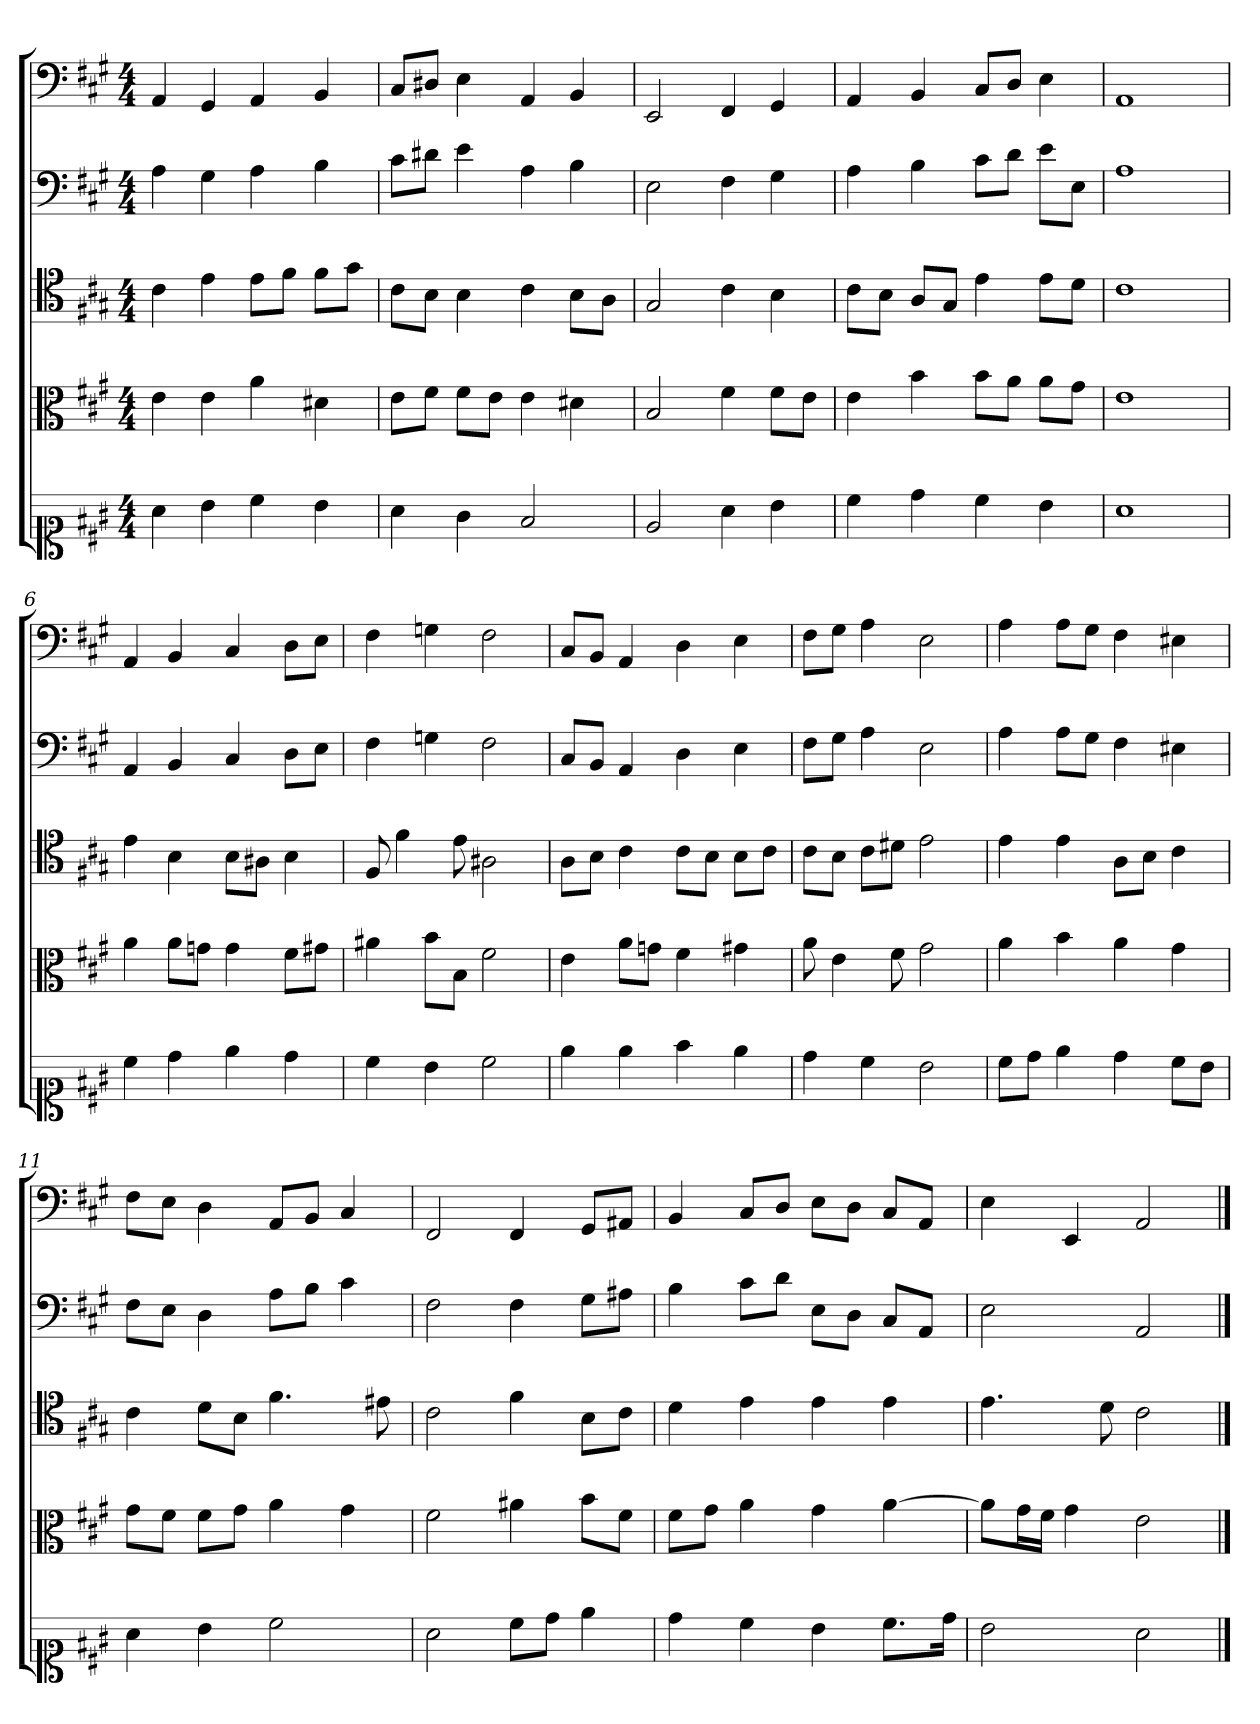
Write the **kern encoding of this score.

**kern	**kern	**kern	**kern	**kern
*part5	*part4	*part3	*part2	*part1
*staff5	*staff4	*staff3	*staff2	*staff1
*clefC1	*clefC3	*clefC4	*clefF4	*clefF4
*k[f#c#g#]	*k[f#c#g#]	*k[f#c#g#]	*k[f#c#g#]	*k[f#c#g#]
*A:	*A:	*A:	*A:	*A:
*M4/4	*M4/4	*M4/4	*M4/4	*M4/4
=1	=1	=1	=1	=1
4a	4e	4c#	4A	4AA
4b	4e	4e	4G#	4GG#
4cc#	4a	8e\L	4A	4AA
.	.	8f#\J	.	.
4b	4d#X	8f#\L	4B	4BB
.	.	8g#\J	.	.
=2	=2	=2	=2	=2
4a	8e\L	8c#\L	8c#\L	8C#/L
.	8f#\J	8B\J	8d#X\J	8D#X/J
4g#	8f#\L	4B	4e	4E
.	8e\J	.	.	.
2f#	4e	4c#	4A	4AA
.	4d#X	8B\L	4B	4BB
.	.	8A\J	.	.
=3	=3	=3	=3	=3
2e	2B	2G#	2E	2EE
4a	4f#	4c#	4F#	4FF#
4b	8f#\L	4B	4G#	4GG#
.	8e\J	.	.	.
=4	=4	=4	=4	=4
4cc#	4e	8c#\L	4A	4AA
.	.	8B\J	.	.
4dd	4b	8A/L	4B	4BB
.	.	8G#/J	.	.
4cc#	8b\L	4e	8c#\L	8C#/L
.	8a\J	.	8d\J	8D/J
4b	8a\L	8e\L	8e\L	4E
.	8g#\J	8d\J	8E\J	.
=5	=5	=5	=5	=5
1a	1e	1c#	1A	1AA
=6	=6	=6	=6	=6
4cc#	4a	4e	4AA	4AA
4dd	8a\L	4B	4BB	4BB
.	8gn\J	.	.	.
4ee	4g	8B\L	4C#	4C#
.	.	8A#X\J	.	.
4dd	8f#\L	4B	8D\L	8D\L
.	8g#X\J	.	8E\J	8E\J
=7	=7	=7	=7	=7
4cc#	4a#X	8F#	4F#	4F#
.	.	4f#	.	.
4b	8b\L	.	4Gn	4Gn
.	8B\J	8e	.	.
2cc#	2f#	2A#X	2F#	2F#
=8	=8	=8	=8	=8
4ee	4e	8A\L	8C#/L	8C#/L
.	.	8B\J	8BB/J	8BB/J
4ee	8a\L	4c#	4AA	4AA
.	8gn\J	.	.	.
4ff#	4f#	8c#\L	4D	4D
.	.	8B\J	.	.
4ee	4g#X	8B\L	4E	4E
.	.	8c#\J	.	.
=9	=9	=9	=9	=9
4dd	8a	8c#\L	8F#\L	8F#\L
.	4e	8B\J	8G#\J	8G#\J
4cc#	.	8c#\L	4A	4A
.	8f#	8d#X\J	.	.
2b	2g#	2e	2E	2E
=10	=10	=10	=10	=10
8cc#\L	4a	4e	4A	4A
8dd\J	.	.	.	.
4ee	4b	4e	8A\L	8A\L
.	.	.	8G#\J	8G#\J
4dd	4a	8A\L	4F#	4F#
.	.	8B\J	.	.
8cc#\L	4g#	4c#	4E#X	4E#X
8b\J	.	.	.	.
=11	=11	=11	=11	=11
4a	8g#\L	4c#	8F#\L	8F#\L
.	8f#\J	.	8E\J	8E\J
4b	8f#\L	8d\L	4D	4D
.	8g#\J	8B\J	.	.
2cc#	4a	4.f#	8A\L	8AA/L
.	.	.	8B\J	8BB/J
.	4g#	.	4c#	4C#
.	.	8e#X	.	.
=12	=12	=12	=12	=12
2a	2f#	2c#	2F#	2FF#
8cc#\L	4a#X	4f#	4F#	4FF#
8dd\J	.	.	.	.
4ee	8b\L	8B\L	8G#\L	8GG#/L
.	8f#\J	8c#\J	8A#X\J	8AA#X/J
=13	=13	=13	=13	=13
4dd	8f#\L	4d	4B	4BB
.	8g#\J	.	.	.
4cc#	4a	4e	8c#\L	8C#/L
.	.	.	8d\J	8D/J
4b	4g#	4e	8E\L	8E\L
.	.	.	8D\J	8D\J
8.cc#\L	[4a	4e	8C#/L	8C#/L
.	.	.	8AA/J	8AA/J
16dd\Jk	.	.	.	.
=14	=14	=14	=14	=14
2b	8a\L]	4.e	2E	4E
.	16g#\L	.	.	.
.	16f#\JJ	.	.	.
.	4g#	.	.	4EE
.	.	8d	.	.
2a	2e	2c#	2AA	2AA
==	==	==	==	==
*-	*-	*-	*-	*-
